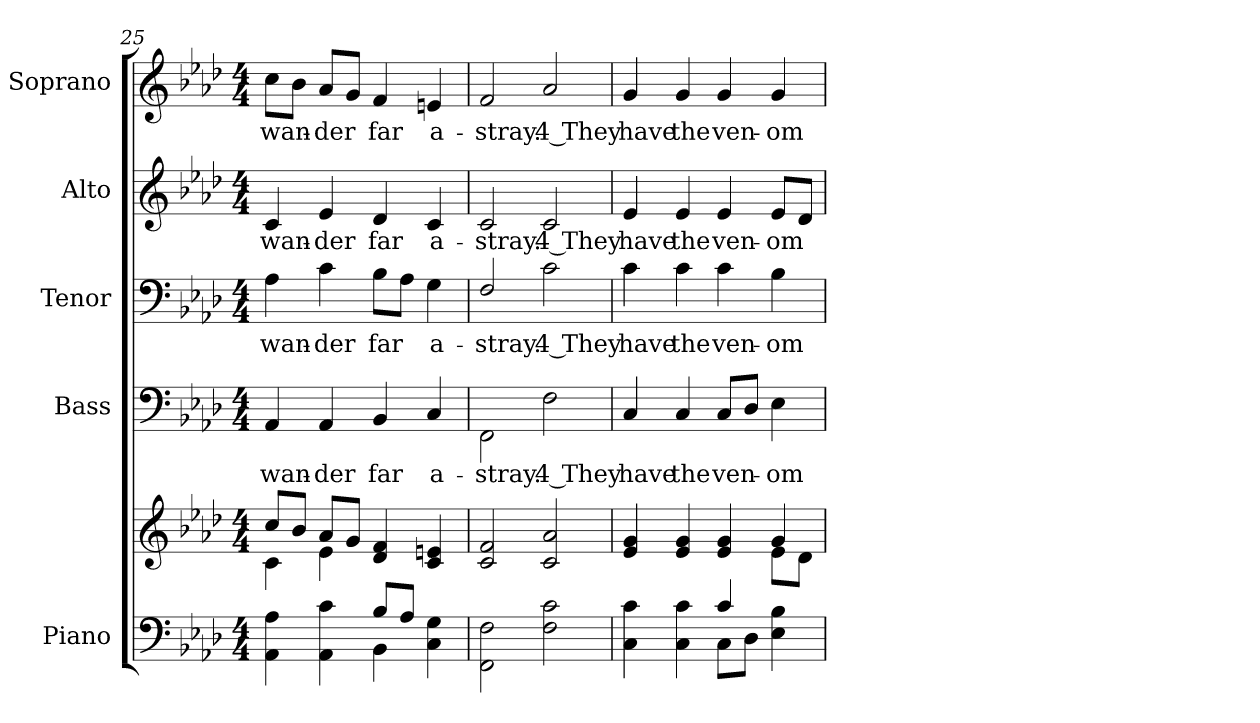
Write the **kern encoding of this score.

**kern	**kern	**kern	**text	**kern	**text	**kern	**text	**kern	**text
*part5	*part5	*part4	*part4	*part3	*part3	*part2	*part2	*part1	*part1
*staff6	*staff5	*staff4	*staff4	*staff3	*staff3	*staff2	*staff2	*staff1	*staff1
*I"Piano	*	*I"Bass	*	*I"Tenor	*	*I"Alto	*	*I"Soprano	*
*I'Pno.	*	*I'B.	*	*I'T.	*	*I'A.	*	*I'S.	*
*clefF4	*clefG2	*clefF4	*	*clefF4	*	*clefG2	*	*clefG2	*
*k[b-e-a-d-]	*k[b-e-a-d-]	*k[b-e-a-d-]	*	*k[b-e-a-d-]	*	*k[b-e-a-d-]	*	*k[b-e-a-d-]	*
*A-:	*A-:	*A-:	*	*A-:	*	*A-:	*	*A-:	*
*M4/4	*M4/4	*M4/4	*	*M4/4	*	*M4/4	*	*M4/4	*
=25	=25	=25	=25	=25	=25	=25	=25	=25	=25
*^	*^	*	*	*	*	*	*	*	*
!	!	!	!	!	!LO:LY:b:color=#000000	!	!	!	!	!	!
!	!	!	!	!	!	!	!LO:LY:b:color=#000000	!	!	!	!
!	!	!	!	!	!	!	!	!	!LO:LY:b:color=#000000	!	!
!	!	!	!	!	!	!	!	!	!	!	!LO:LY:b:color=#000000
4AA-i\ 4A-i	2ryy	8cci/L	4ci\	4AA-i/	wan-	4A-i\	wan-	4ci/	wan-	8cci\L	wan-
.	.	8b-i/J	.	.	.	.	.	.	.	8b-i\J	.
!	!	!	!	!	!LO:LY:b:color=#000000	!	!	!	!	!	!
!	!	!	!	!	!	!	!LO:LY:b:color=#000000	!	!	!	!
!	!	!	!	!	!	!	!	!	!LO:LY:b:color=#000000	!	!
!	!	!	!	!	!	!	!	!	!	!	!LO:LY:b:color=#000000
4AA-i\ 4ci	.	8a-i/L	4e-i\	4AA-i/	-der	4ci\	-der	4e-i/	-der	8a-i/L	-der
.	.	8gi/J	.	.	.	.	.	.	.	8gi/J	.
!	!	!	!	!	!LO:LY:b:color=#000000	!	!	!	!	!	!
!	!	!	!	!	!	!	!LO:LY:b:color=#000000	!	!	!	!
!	!	!	!	!	!	!	!	!	!LO:LY:b:color=#000000	!	!
!	!	!	!	!	!	!	!	!	!	!	!LO:LY:b:color=#000000
8B-i/L	4BB-i\	4d-i/ 4fi	2ryy	4BB-i/	far	8B-i\L	far	4d-i/	far	4fi/	far
8A-i/J	.	.	.	.	.	8A-i\J	.	.	.	.	.
!	!	!	!	!	!LO:LY:b:color=#000000	!	!	!	!	!	!
!	!	!	!	!	!	!	!LO:LY:b:color=#000000	!	!	!	!
!	!	!	!	!	!	!	!	!	!LO:LY:b:color=#000000	!	!
!	!	!	!	!	!	!	!	!	!	!	!LO:LY:b:color=#000000
4Ci\ 4Gi	4ryy	4ci/ 4eni	.	4Ci/	a-	4Gi\	a-	4ci/	a-	4eni/	a-
*v	*v	*	*	*	*	*	*	*	*	*	*
*	*v	*v	*	*	*	*	*	*	*	*
!!LO:PB:g=z
=26	=26	=26	=26	=26	=26	=26	=26	=26	=26
*^	*	*	*	*	*	*	*	*	*
!	!	!	!	!LO:LY:b:color=#000000	!	!	!	!	!	!
*v	*v	*	*	*	*	*	*	*	*	*
*^	*	*	*	*	*	*	*	*	*
!	!	!	!	!	!	!LO:LY:b:color=#000000	!	!	!	!
*v	*v	*	*	*	*	*	*	*	*	*
*^	*	*	*	*	*	*	*	*	*
!	!	!	!	!	!	!	!	!LO:LY:b:color=#000000	!	!
*v	*v	*	*	*	*	*	*	*	*	*
*^	*	*	*	*	*	*	*	*	*
!	!	!	!	!	!	!	!	!	!	!LO:LY:b:color=#000000
*v	*v	*	*	*	*	*	*	*	*	*
2FFi\ 2Fi	2ci/ 2fi	2FFi\	-stray.	2Fi/	-stray.	2ci/	-stray.	2fi/	-stray.
!	!	!	!LO:LY:b:color=#000000	!	!	!	!	!	!
!	!	!	!	!	!LO:LY:b:color=#000000	!	!	!	!
!	!	!	!	!	!	!	!LO:LY:b:color=#000000	!	!
!	!	!	!	!	!	!	!	!	!LO:LY:b:color=#000000
2Fi\ 2ci	2ci/ 2a-i	2Fi\	4 They	2ci\	4 They	2ci/	4 They	2a-i/	4 They
=27	=27	=27	=27	=27	=27	=27	=27	=27	=27
*^	*^	*	*	*	*	*	*	*	*
!	!	!	!	!	!LO:LY:b:color=#000000	!	!	!	!	!	!
!	!	!	!	!	!	!	!LO:LY:b:color=#000000	!	!	!	!
!	!	!	!	!	!	!	!	!	!LO:LY:b:color=#000000	!	!
!	!	!	!	!	!	!	!	!	!	!	!LO:LY:b:color=#000000
4Ci\ 4ci	2ryy	4e-i/ 4gi	2ryy	4Ci/	have	4ci\	have	4e-i/	have	4gi/	have
!	!	!	!	!	!LO:LY:b:color=#000000	!	!	!	!	!	!
!	!	!	!	!	!	!	!LO:LY:b:color=#000000	!	!	!	!
!	!	!	!	!	!	!	!	!	!LO:LY:b:color=#000000	!	!
!	!	!	!	!	!	!	!	!	!	!	!LO:LY:b:color=#000000
4Ci\ 4ci	.	4e-i/ 4gi	.	4Ci/	the	4ci\	the	4e-i/	the	4gi/	the
!	!	!	!	!	!LO:LY:b:color=#000000	!	!	!	!	!	!
!	!	!	!	!	!	!	!LO:LY:b:color=#000000	!	!	!	!
!	!	!	!	!	!	!	!	!	!LO:LY:b:color=#000000	!	!
!	!	!	!	!	!	!	!	!	!	!	!LO:LY:b:color=#000000
4ci/	8Ci\L	4e-i/ 4gi	4ryy	8Ci/L	ven-	4ci\	ven-	4e-i/	ven-	4gi/	ven-
.	8D-i\J	.	.	8D-i/J	.	.	.	.	.	.	.
!	!	!	!	!	!LO:LY:b:color=#000000	!	!	!	!	!	!
!	!	!	!	!	!	!	!LO:LY:b:color=#000000	!	!	!	!
!	!	!	!	!	!	!	!	!	!LO:LY:b:color=#000000	!	!
!	!	!	!	!	!	!	!	!	!	!	!LO:LY:b:color=#000000
4E-i\ 4B-i	4ryy	4gi/	8e-i\L	4E-i\	-om	4B-i\	-om	8e-i/L	-om	4gi/	-om
.	.	.	8d-i\J	.	.	.	.	8d-i/J	.	.	.
*v	*v	*	*	*	*	*	*	*	*	*	*
*	*v	*v	*	*	*	*	*	*	*	*
=	=	=	=	=	=	=	=	=	=
*-	*-	*-	*-	*-	*-	*-	*-	*-	*-
